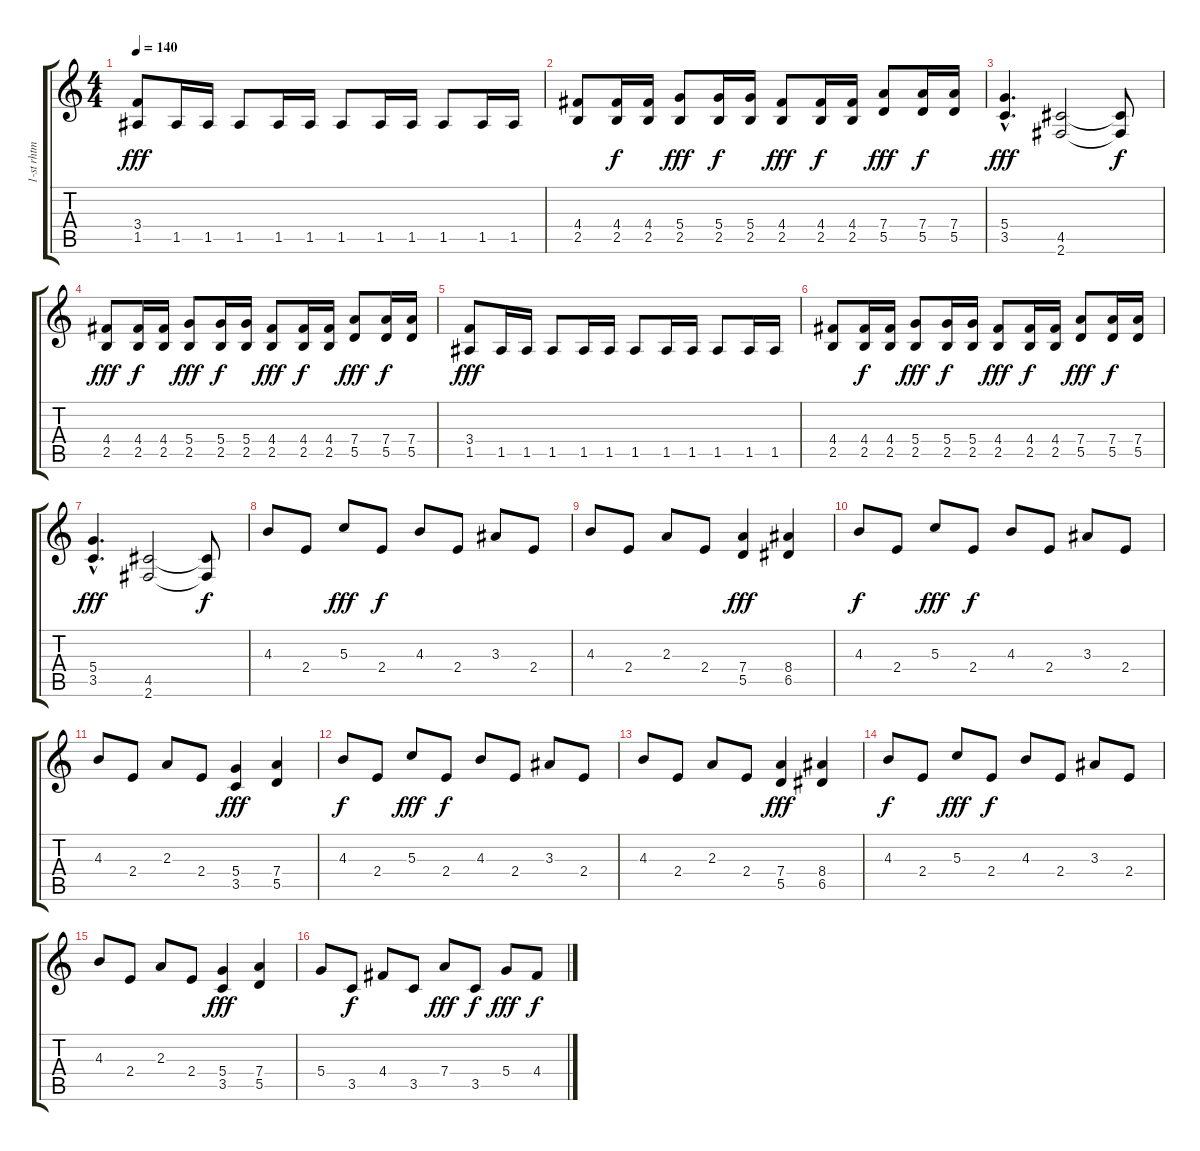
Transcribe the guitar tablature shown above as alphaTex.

\track ("1-st rhtm gtr" "1-st rhtm ") {instrument distortionguitar}
\staff {score tabs}
\tuning (E4 B3 G3 D3 A2 E2) {hide}
\ts (4 4)
\tempo 140
\clef g2
\ks c
(3.4 1.5).8{dy fff} 1.5.16 1.5.16 1.5.8 1.5.16 1.5.16 1.5.8 1.5.16 1.5.16 1.5.8 1.5.16 1.5.16 |
(4.4 2.5).8 (4.4 2.5).16{dy f} (4.4 2.5).16 (5.4 2.5).8{dy fff} (5.4 2.5).16{dy f} (5.4 2.5).16 (4.4 2.5).8{dy fff} (4.4 2.5).16{dy f} (4.4 2.5).16 (7.4 5.5).8{dy fff} (7.4 5.5).16{dy f} (7.4 5.5).16 |
(5.4{hac} 3.5{hac}).4{d dy fff} (4.5 2.6).2 (4.5{t} 2.6{t}).8{dy f} |
(4.4 2.5).8{dy fff} (4.4 2.5).16{dy f} (4.4 2.5).16 (5.4 2.5).8{dy fff} (5.4 2.5).16{dy f} (5.4 2.5).16 (4.4 2.5).8{dy fff} (4.4 2.5).16{dy f} (4.4 2.5).16 (7.4 5.5).8{dy fff} (7.4 5.5).16{dy f} (7.4 5.5).16 |
(3.4 1.5).8{dy fff} 1.5.16 1.5.16 1.5.8 1.5.16 1.5.16 1.5.8 1.5.16 1.5.16 1.5.8 1.5.16 1.5.16 |
(4.4 2.5).8 (4.4 2.5).16{dy f} (4.4 2.5).16 (5.4 2.5).8{dy fff} (5.4 2.5).16{dy f} (5.4 2.5).16 (4.4 2.5).8{dy fff} (4.4 2.5).16{dy f} (4.4 2.5).16 (7.4 5.5).8{dy fff} (7.4 5.5).16{dy f} (7.4 5.5).16 |
(5.4{hac} 3.5{hac}).4{d dy fff} (4.5 2.6).2 (4.5{t} 2.6{t}).8{dy f} |
4.3.8 2.4.8 5.3.8{dy fff} 2.4.8{dy f} 4.3.8 2.4.8 3.3.8 2.4.8 |
4.3.8 2.4.8 2.3.8 2.4.8 (7.4 5.5).4{dy fff} (8.4 6.5).4 |
4.3.8{dy f} 2.4.8 5.3.8{dy fff} 2.4.8{dy f} 4.3.8 2.4.8 3.3.8 2.4.8 |
4.3.8 2.4.8 2.3.8 2.4.8 (5.4 3.5).4{dy fff} (7.4 5.5).4 |
4.3.8{dy f} 2.4.8 5.3.8{dy fff} 2.4.8{dy f} 4.3.8 2.4.8 3.3.8 2.4.8 |
4.3.8 2.4.8 2.3.8 2.4.8 (7.4 5.5).4{dy fff} (8.4 6.5).4 |
4.3.8{dy f} 2.4.8 5.3.8{dy fff} 2.4.8{dy f} 4.3.8 2.4.8 3.3.8 2.4.8 |
4.3.8 2.4.8 2.3.8 2.4.8 (5.4 3.5).4{dy fff} (7.4 5.5).4 |
5.4.8 3.5.8{dy f} 4.4.8 3.5.8 7.4.8{dy fff} 3.5.8{dy f} 5.4.8{dy fff} 4.4.8{dy f}
